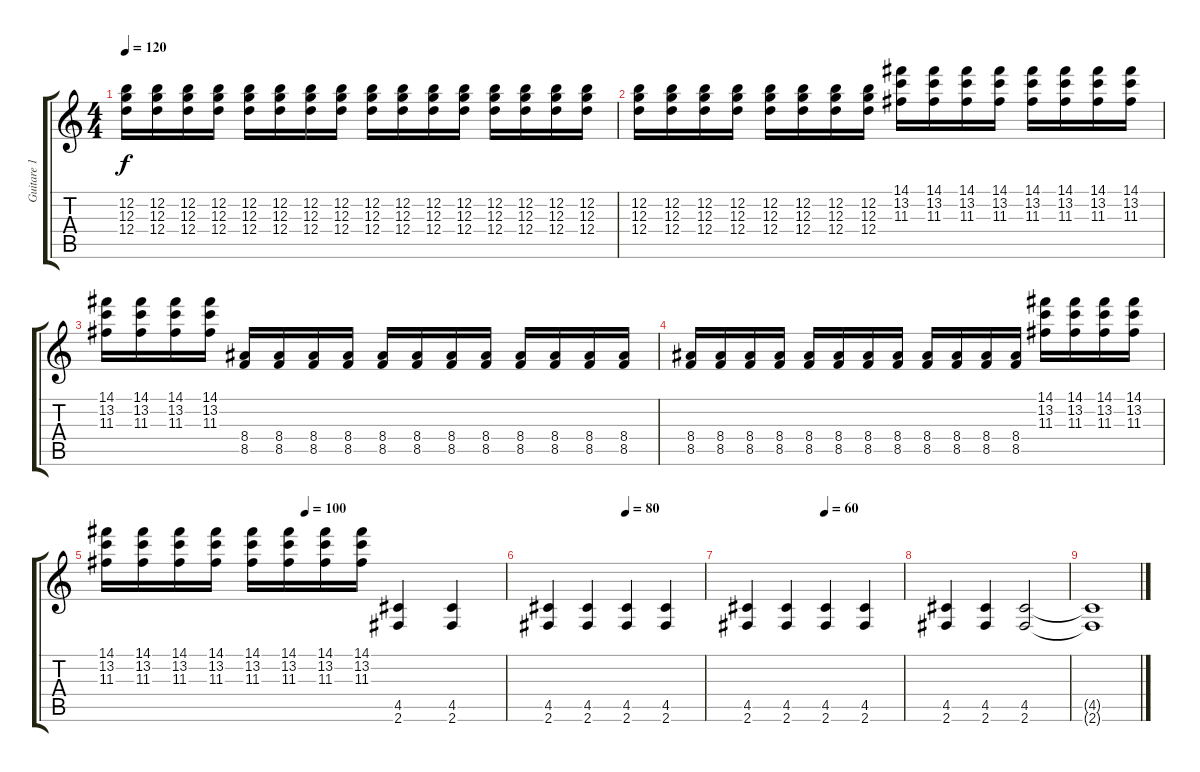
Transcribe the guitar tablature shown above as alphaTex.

\track ("Guitare 1" "Guitare 1") {instrument distortionguitar}
\staff {score tabs}
\tuning (E4 B3 G3 D3 A2 E2) {hide}
\ts (4 4)
\tempo 120
\clef g2
\ks c
(12.2 12.3 12.4).16{dy f} (12.2 12.3 12.4).16 (12.2 12.3 12.4).16 (12.2 12.3 12.4).16 (12.2 12.3 12.4).16 (12.2 12.3 12.4).16 (12.2 12.3 12.4).16 (12.2 12.3 12.4).16 (12.2 12.3 12.4).16 (12.2 12.3 12.4).16 (12.2 12.3 12.4).16 (12.2 12.3 12.4).16 (12.2 12.3 12.4).16 (12.2 12.3 12.4).16 (12.2 12.3 12.4).16 (12.2 12.3 12.4).16 |
(12.2 12.3 12.4).16 (12.2 12.3 12.4).16 (12.2 12.3 12.4).16 (12.2 12.3 12.4).16 (12.2 12.3 12.4).16 (12.2 12.3 12.4).16 (12.2 12.3 12.4).16 (12.2 12.3 12.4).16 (14.1 13.2 11.3).16 (14.1 13.2 11.3).16 (14.1 13.2 11.3).16 (14.1 13.2 11.3).16 (14.1 13.2 11.3).16 (14.1 13.2 11.3).16 (14.1 13.2 11.3).16 (14.1 13.2 11.3).16 |
(14.1 13.2 11.3).16 (14.1 13.2 11.3).16 (14.1 13.2 11.3).16 (14.1 13.2 11.3).16 (8.4 8.5).16 (8.4 8.5).16 (8.4 8.5).16 (8.4 8.5).16 (8.4 8.5).16 (8.4 8.5).16 (8.4 8.5).16 (8.4 8.5).16 (8.4 8.5).16 (8.4 8.5).16 (8.4 8.5).16 (8.4 8.5).16 |
(8.4 8.5).16 (8.4 8.5).16 (8.4 8.5).16 (8.4 8.5).16 (8.4 8.5).16 (8.4 8.5).16 (8.4 8.5).16 (8.4 8.5).16 (8.4 8.5).16 (8.4 8.5).16 (8.4 8.5).16 (8.4 8.5).16 (14.1 13.2 11.3).16 (14.1 13.2 11.3).16 (14.1 13.2 11.3).16 (14.1 13.2 11.3).16 |
\tempo (100 0.5)
(14.1 13.2 11.3).16 (14.1 13.2 11.3).16 (14.1 13.2 11.3).16 (14.1 13.2 11.3).16 (14.1 13.2 11.3).16 (14.1 13.2 11.3).16 (14.1 13.2 11.3).16 (14.1 13.2 11.3).16 (4.5 2.6).4 (4.5 2.6).4 |
\tempo (80 0.5)
(4.5 2.6).4 (4.5 2.6).4 (4.5 2.6).4 (4.5 2.6).4 |
\tempo (60 0.5)
(4.5 2.6).4 (4.5 2.6).4 (4.5 2.6).4 (4.5 2.6).4 |
(4.5 2.6).4 (4.5 2.6).4 (4.5 2.6).2 |
(4.5{t} 2.6{t}).1
